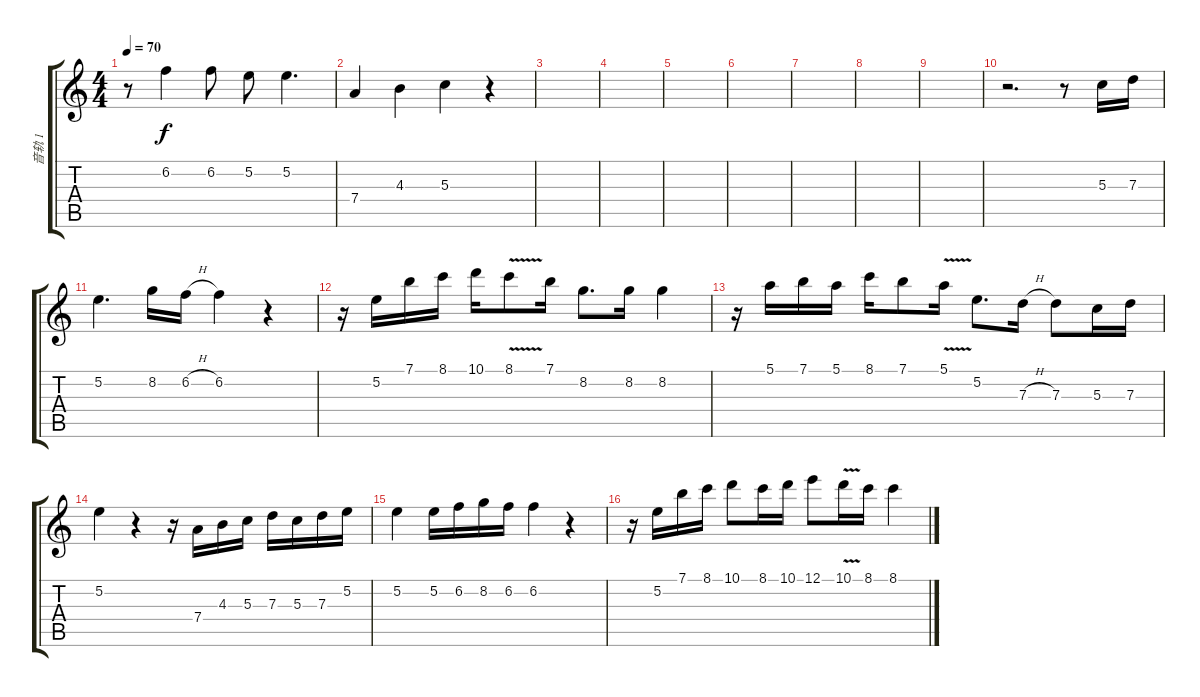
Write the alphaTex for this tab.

\track ("音轨 1" "音轨 1") {instrument acousticguitarsteel}
\staff {score tabs}
\tuning (E4 B3 G3 D3 A2 E2) {hide}
\ts (4 4)
\tempo 70
\clef g2
\ks c
r.8{dy f} 6.2.4 6.2.8 5.2.8 5.2.4{d} |
7.4.4 4.3.4 5.3.4 r.4 |
|
|
|
|
|
|
|
r.2{d} r.8 5.3.16 7.3.16 |
5.2.4{d} 8.2.16 6.2{h}.16 6.2.4 r.4 |
r.16 5.2.16 7.1.16 8.1.16 10.1.16 8.1{v}.8 7.1.16 8.2.8{d} 8.2.16 8.2.4 |
r.16 5.1.16 7.1.16 5.1.16 8.1.16 7.1.8 5.1{v}.16 5.2.8{d} 7.3{h}.16 7.3.8 5.3.16 7.3.16 |
5.2.4 r.4 r.16 7.4.16 4.3.16 5.3.16 7.3.16 5.3.16 7.3.16 5.2.16 |
5.2.4{txt ""} 5.2.16 6.2.16 8.2.16 6.2.16 6.2.4 r.4 |
r.16 5.2.16 7.1.16 8.1.16 10.1.8 8.1.16 10.1.16 12.1.8 10.1{v}.16 8.1.16 8.1.4
